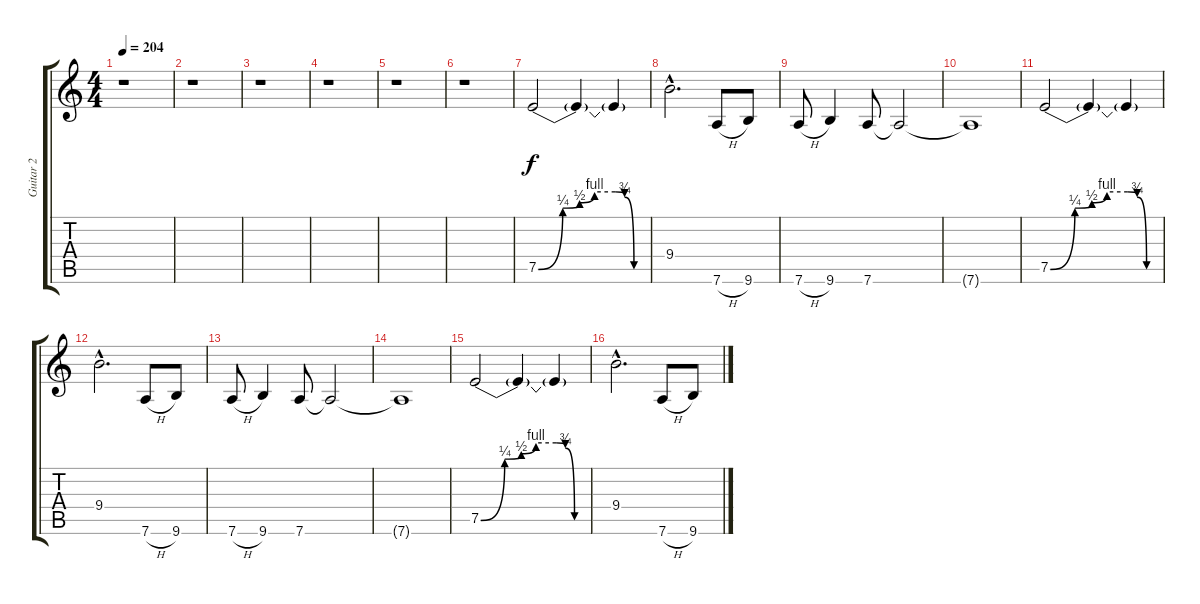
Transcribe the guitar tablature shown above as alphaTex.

\track ("Guitar 2" "Guitar 2") {instrument overdrivenguitar}
\staff {score tabs}
\tuning (E4 B3 G3 D3 A2 D2) {hide}
\ts (4 4)
\tempo 204
\clef g2
\ks c
r.1{dy f} |
r.1 |
r.1 |
r.1 |
r.1 |
r.1 |
7.5{be (custom 0 0 13 1 22 2 30 4 41 4 46 3 51 0 60 0)}.2 7.5{t}.4 7.5{t}.4 |
9.4{hac}.2{d} 7.6{h}.8 9.6.8 |
7.6{h}.8 9.6.4 7.6.8 7.6{t}.2 |
7.6{t}.1 |
7.5{be (custom 0 0 13 1 22 2 30 4 41 4 46 3 51 0 60 0)}.2 7.5{t}.4 7.5{t}.4 |
9.4{hac}.2{d} 7.6{h}.8 9.6.8 |
7.6{h}.8 9.6.4 7.6.8 7.6{t}.2 |
7.6{t}.1 |
7.5{be (custom 0 0 13 1 22 2 30 4 41 4 46 3 51 0 60 0)}.2 7.5{t}.4 7.5{t}.4 |
9.4{hac}.2{d} 7.6{h}.8 9.6.8
